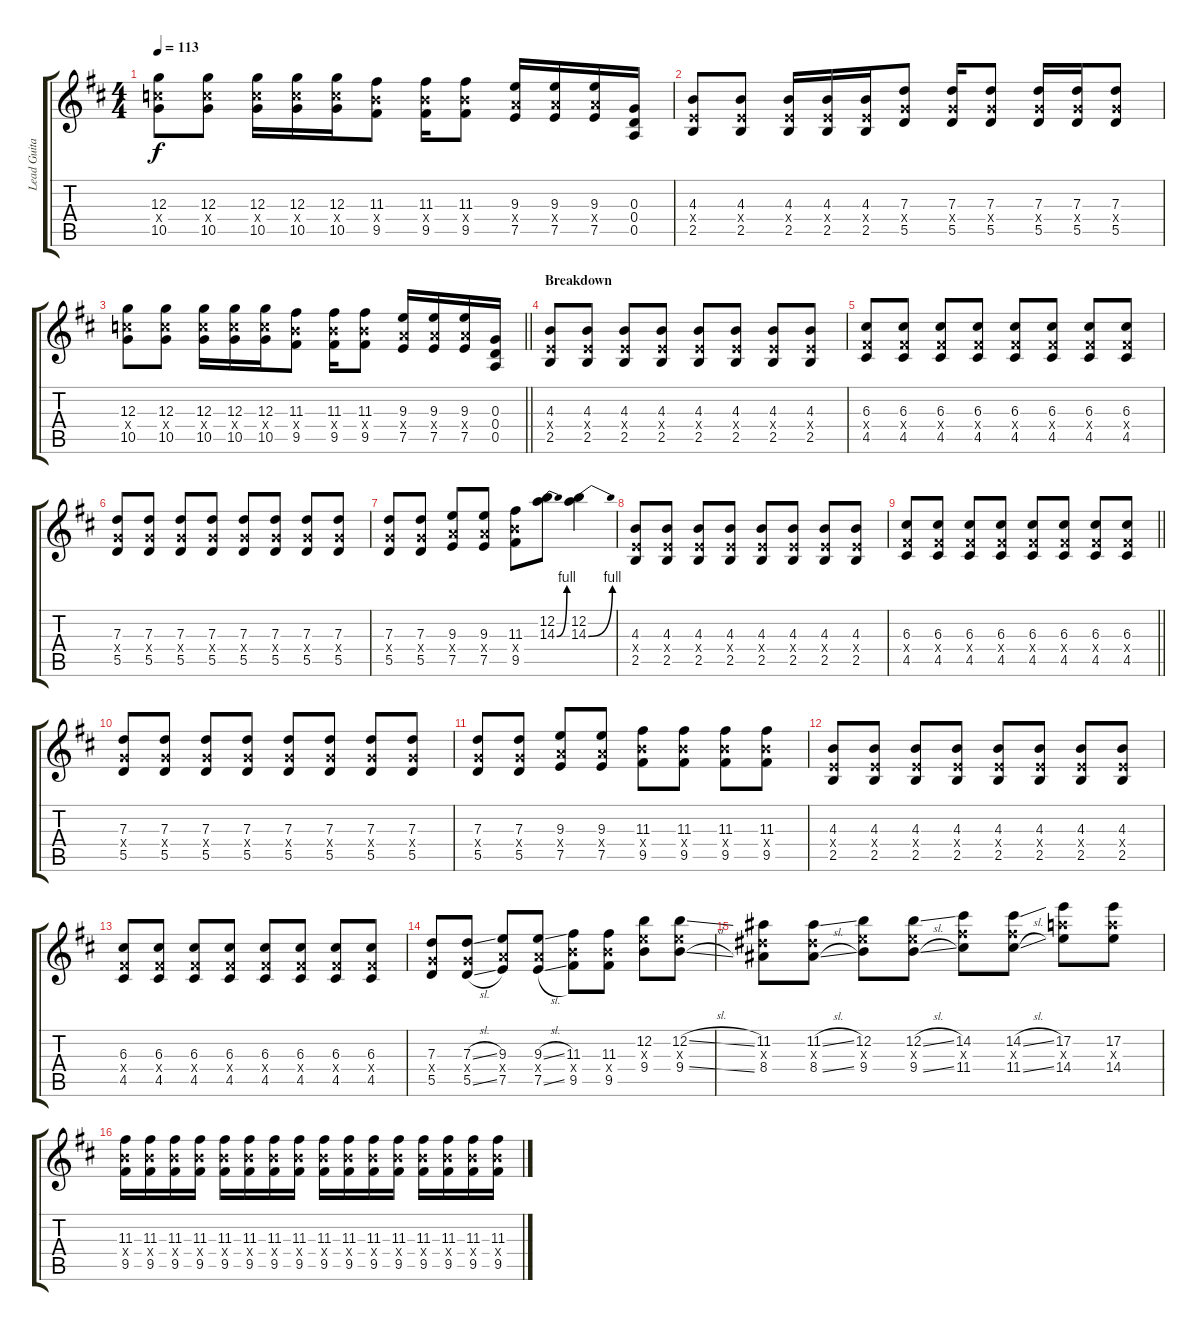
\track ("Lead Guitar" "Lead Guita") {instrument overdrivenguitar}
\staff {score tabs}
\tuning (E4 B3 G3 D3 A2 E2) {hide}
\ts (4 4)
\tempo 113
\clef g2
\ks d
(12.3 10.4{x} 10.5).8{dy f} (12.3 10.4{x} 10.5).8 (12.3 10.4{x} 10.5).16 (12.3 10.4{x} 10.5).16 (12.3 10.4{x} 10.5).16 (11.3 9.4{x} 9.5).8 (11.3 9.4{x} 9.5).16 (11.3 9.4{x} 9.5).8 (9.3 7.4{x} 7.5).16 (9.3 7.4{x} 7.5).16 (9.3 7.4{x} 7.5).16 (0.3 0.4 0.5).16 |
(4.3 2.4{x} 2.5).8 (4.3 2.4{x} 2.5).8 (4.3 2.4{x} 2.5).16 (4.3 2.4{x} 2.5).16 (4.3 2.4{x} 2.5).16 (7.3 5.4{x} 5.5).8 (7.3 5.4{x} 5.5).16 (7.3 5.4{x} 5.5).8 (7.3 5.4{x} 5.5).16 (7.3 5.4{x} 5.5).16 (7.3 5.4{x} 5.5).8 |
\barLineRight lightlight
(12.3 10.4{x} 10.5).8 (12.3 10.4{x} 10.5).8 (12.3 10.4{x} 10.5).16 (12.3 10.4{x} 10.5).16 (12.3 10.4{x} 10.5).16 (11.3 9.4{x} 9.5).8 (11.3 9.4{x} 9.5).16 (11.3 9.4{x} 9.5).8 (9.3 7.4{x} 7.5).16 (9.3 7.4{x} 7.5).16 (9.3 7.4{x} 7.5).16 (0.3 0.4 0.5).16 |
\section ("" "Breakdown")
(4.3 2.4{x} 2.5).8 (4.3 2.4{x} 2.5).8 (4.3 2.4{x} 2.5).8 (4.3 2.4{x} 2.5).8 (4.3 2.4{x} 2.5).8 (4.3 2.4{x} 2.5).8 (4.3 2.4{x} 2.5).8 (4.3 2.4{x} 2.5).8 |
(6.3 4.4{x} 4.5).8 (6.3 4.4{x} 4.5).8 (6.3 4.4{x} 4.5).8 (6.3 4.4{x} 4.5).8 (6.3 4.4{x} 4.5).8 (6.3 4.4{x} 4.5).8 (6.3 4.4{x} 4.5).8 (6.3 4.4{x} 4.5).8 |
(7.3 5.4{x} 5.5).8 (7.3 5.4{x} 5.5).8 (7.3 5.4{x} 5.5).8 (7.3 5.4{x} 5.5).8 (7.3 5.4{x} 5.5).8 (7.3 5.4{x} 5.5).8 (7.3 5.4{x} 5.5).8 (7.3 5.4{x} 5.5).8 |
(7.3 5.4{x} 5.5).8 (7.3 5.4{x} 5.5).8 (9.3 7.4{x} 7.5).8 (9.3 7.4{x} 7.5).8 (11.3 9.4{x} 9.5).8 (12.2 14.3{be (bend 0 0 60 4)}).8 (12.2 14.3{be (bend 0 0 60 4)}).4 |
(4.3 2.4{x} 2.5).8 (4.3 2.4{x} 2.5).8 (4.3 2.4{x} 2.5).8 (4.3 2.4{x} 2.5).8 (4.3 2.4{x} 2.5).8 (4.3 2.4{x} 2.5).8 (4.3 2.4{x} 2.5).8 (4.3 2.4{x} 2.5).8 |
\barLineRight lightlight
(6.3 4.4{x} 4.5).8 (6.3 4.4{x} 4.5).8 (6.3 4.4{x} 4.5).8 (6.3 4.4{x} 4.5).8 (6.3 4.4{x} 4.5).8 (6.3 4.4{x} 4.5).8 (6.3 4.4{x} 4.5).8 (6.3 4.4{x} 4.5).8 |
(7.3 5.4{x} 5.5).8 (7.3 5.4{x} 5.5).8 (7.3 5.4{x} 5.5).8 (7.3 5.4{x} 5.5).8 (7.3 5.4{x} 5.5).8 (7.3 5.4{x} 5.5).8 (7.3 5.4{x} 5.5).8 (7.3 5.4{x} 5.5).8 |
(7.3 5.4{x} 5.5).8 (7.3 5.4{x} 5.5).8 (9.3 7.4{x} 7.5).8 (9.3 7.4{x} 7.5).8 (11.3 9.4{x} 9.5).8 (11.3 9.4{x} 9.5).8 (11.3 9.4{x} 9.5).8 (11.3 9.4{x} 9.5).8 |
(4.3 2.4{x} 2.5).8 (4.3 2.4{x} 2.5).8 (4.3 2.4{x} 2.5).8 (4.3 2.4{x} 2.5).8 (4.3 2.4{x} 2.5).8 (4.3 2.4{x} 2.5).8 (4.3 2.4{x} 2.5).8 (4.3 2.4{x} 2.5).8 |
(6.3 4.4{x} 4.5).8 (6.3 4.4{x} 4.5).8 (6.3 4.4{x} 4.5).8 (6.3 4.4{x} 4.5).8 (6.3 4.4{x} 4.5).8 (6.3 4.4{x} 4.5).8 (6.3 4.4{x} 4.5).8 (6.3 4.4{x} 4.5).8 |
(7.3 5.4{x} 5.5).8 (7.3{sl} 5.4{x} 5.5{sl}).8 (9.3 7.4{x} 7.5).8 (9.3{sl} 7.4{x} 7.5{sl}).8 (11.3 9.4{x} 9.5).8 (11.3 9.4{x} 9.5).8 (12.2 9.3{x} 9.4).8 (12.2{sl} 9.3{x} 9.4{sl}).8 |
(11.2 8.3{x} 8.4).8 (11.2{sl} 8.3{x} 8.4{sl}).8 (12.2 9.3{x} 9.4).8 (12.2{sl} 9.3{x} 9.4{sl}).8 (14.2 11.3{x} 11.4).8 (14.2{sl} 11.3{x} 11.4{sl}).8 (17.2 14.3{x} 14.4).8 (17.2 14.3{x} 14.4).8 |
(11.3 9.4{x} 9.5).16 (11.3 9.4{x} 9.5).16 (11.3 9.4{x} 9.5).16 (11.3 9.4{x} 9.5).16 (11.3 9.4{x} 9.5).16 (11.3 9.4{x} 9.5).16 (11.3 9.4{x} 9.5).16 (11.3 9.4{x} 9.5).16 (11.3 9.4{x} 9.5).16 (11.3 9.4{x} 9.5).16 (11.3 9.4{x} 9.5).16 (11.3 9.4{x} 9.5).16 (11.3 9.4{x} 9.5).16 (11.3 9.4{x} 9.5).16 (11.3 9.4{x} 9.5).16 (11.3 9.4{x} 9.5).16
